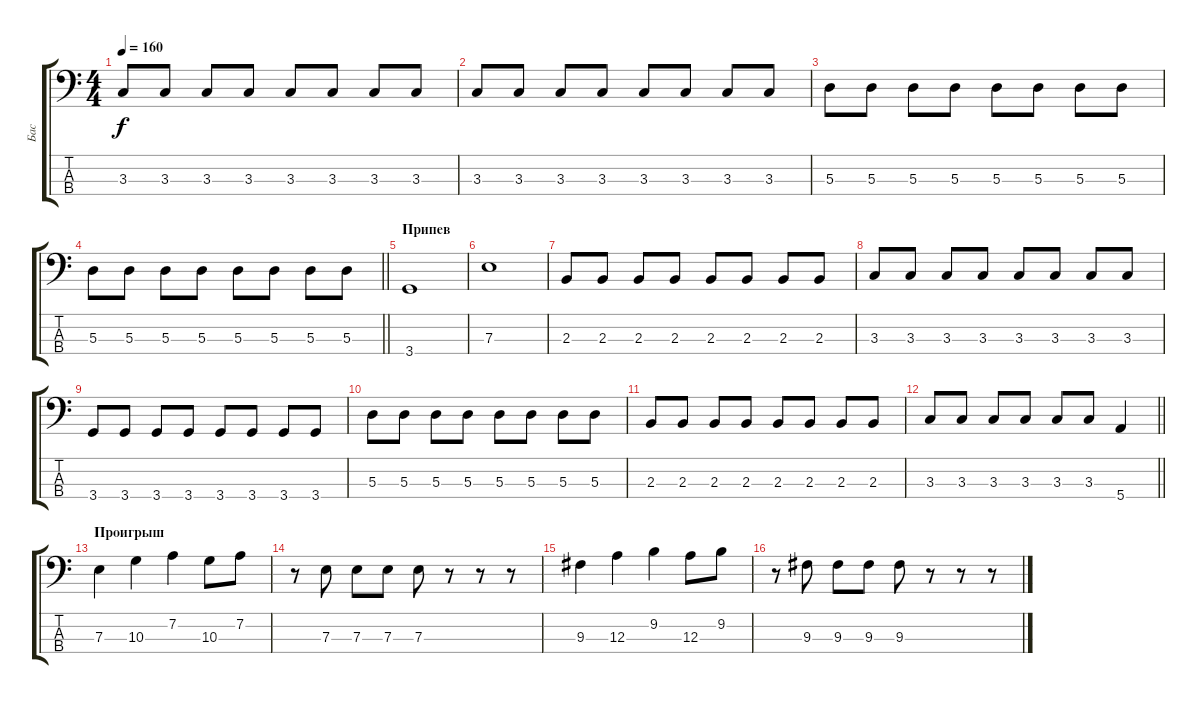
\track ("Бас" "Бас") {instrument electricbassfinger}
\staff {score tabs}
\tuning (G2 D2 A1 E1) {hide}
\ts (4 4)
\tempo 160
\clef f4
\ks c
3.3.8{dy f} 3.3.8 3.3.8 3.3.8 3.3.8 3.3.8 3.3.8 3.3.8 |
3.3.8 3.3.8 3.3.8 3.3.8 3.3.8 3.3.8 3.3.8 3.3.8 |
5.3.8 5.3.8 5.3.8 5.3.8 5.3.8 5.3.8 5.3.8 5.3.8 |
\barLineRight lightlight
5.3.8 5.3.8 5.3.8 5.3.8 5.3.8 5.3.8 5.3.8 5.3.8 |
\section ("" "Припев")
3.4.1 |
7.3.1 |
2.3.8 2.3.8 2.3.8 2.3.8 2.3.8 2.3.8 2.3.8 2.3.8 |
3.3.8 3.3.8 3.3.8 3.3.8 3.3.8 3.3.8 3.3.8 3.3.8 |
3.4.8 3.4.8 3.4.8 3.4.8 3.4.8 3.4.8 3.4.8 3.4.8 |
5.3.8 5.3.8 5.3.8 5.3.8 5.3.8 5.3.8 5.3.8 5.3.8 |
2.3.8 2.3.8 2.3.8 2.3.8 2.3.8 2.3.8 2.3.8 2.3.8 |
\barLineRight lightlight
3.3.8 3.3.8 3.3.8 3.3.8 3.3.8 3.3.8 5.4.4 |
\section ("" "Проигрыш")
7.3.4 10.3.4 7.2.4 10.3.8 7.2.8 |
r.8 7.3.8 7.3.8 7.3.8 7.3.8 r.8 r.8 r.8 |
9.3.4 12.3.4 9.2.4 12.3.8 9.2.8 |
r.8 9.3.8 9.3.8 9.3.8 9.3.8 r.8 r.8 r.8
